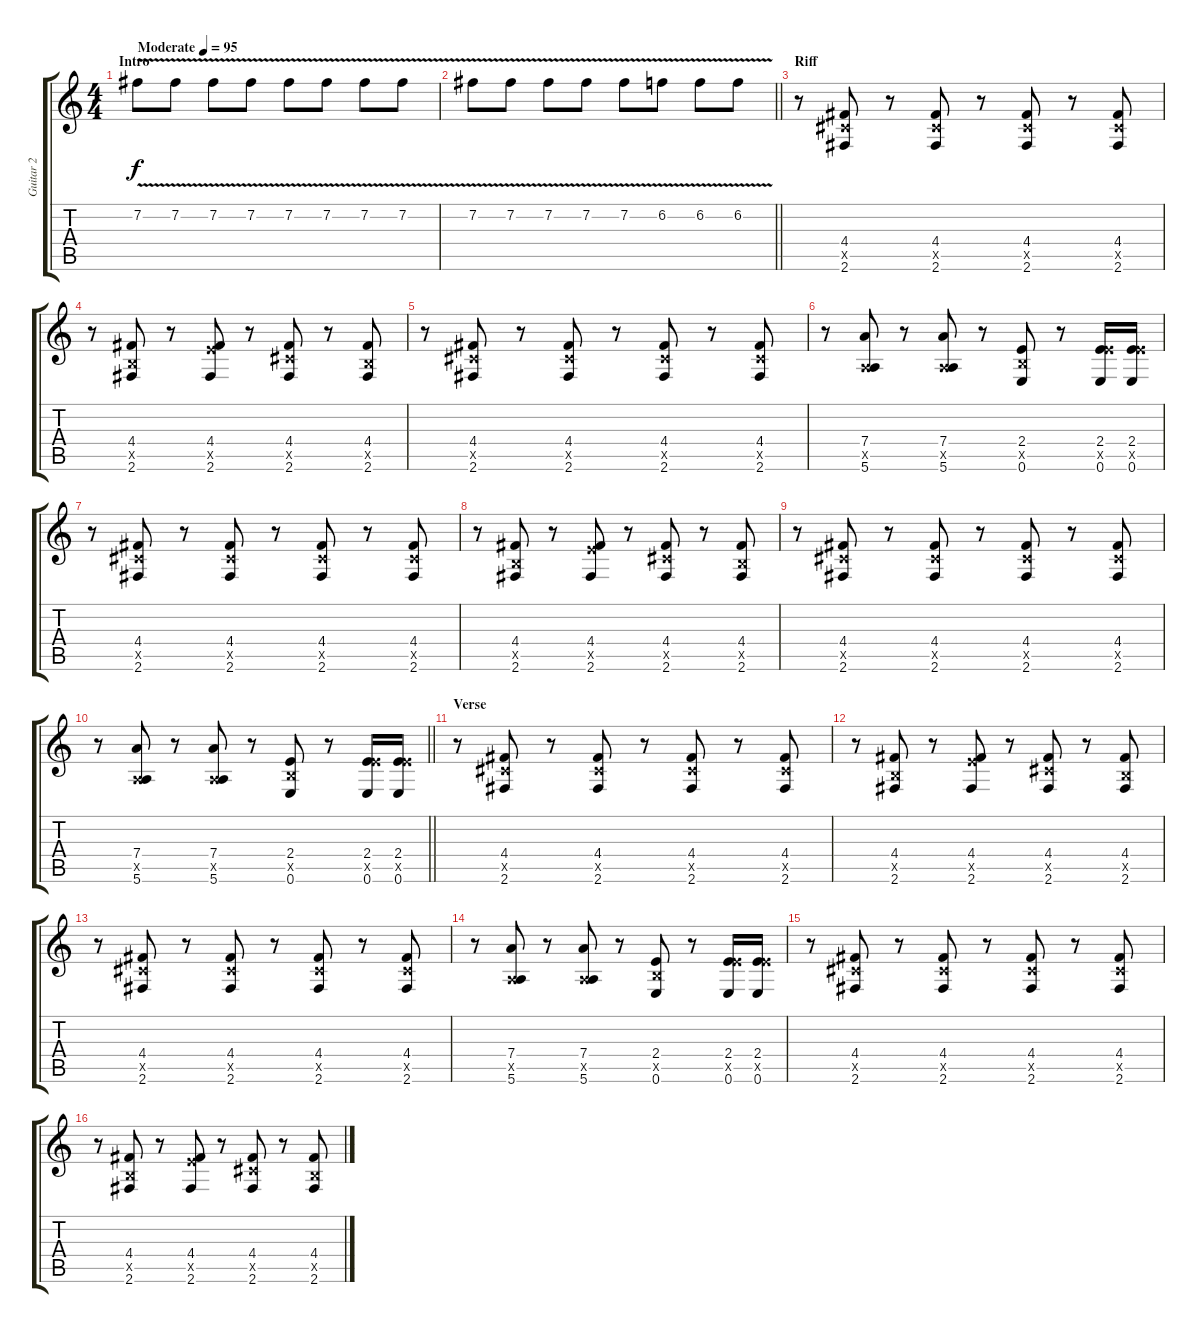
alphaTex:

\track ("Guitar 2" "Guitar 2") {instrument overdrivenguitar bank 255}
\staff {score tabs}
\tuning (E4 B3 G3 D3 A2 E2) {hide}
\ts (4 4)
\section ("" "Intro")
\tempo (95 "Moderate")
\clef g2
\ks c
7.2{v}.8{dy f instrument overdrivenguitar} 7.2{v}.8 7.2{v}.8 7.2{v}.8 7.2{v}.8 7.2{v}.8 7.2{v}.8 7.2{v}.8 |
\barLineRight lightlight
7.2{v}.8 7.2{v}.8 7.2{v}.8 7.2{v}.8 7.2{v}.8 6.2{v}.8 6.2{v}.8 6.2{v}.8 |
\section ("" "Riff")
r.8 (4.4 4.5{x} 2.6).8 r.8 (4.4 4.5{x} 2.6).8 r.8 (4.4 4.5{x} 2.6).8 r.8 (4.4 4.5{x} 2.6).8 |
r.8 (4.4 2.5{x} 2.6).8 r.8 (4.4 7.5{x} 2.6).8 r.8 (4.4 4.5{x} 2.6).8 r.8 (4.4 2.5{x} 2.6).8 |
r.8 (4.4 4.5{x} 2.6).8 r.8 (4.4 4.5{x} 2.6).8 r.8 (4.4 4.5{x} 2.6).8 r.8 (4.4 4.5{x} 2.6).8 |
r.8 (7.4 0.5{x} 5.6).8 r.8 (7.4 0.5{x} 5.6).8 r.8 (2.4 2.5{x} 0.6).8 r.8 (2.4 7.5{x} 0.6).16 (2.4 7.5{x} 0.6).16 |
r.8 (4.4 4.5{x} 2.6).8 r.8 (4.4 4.5{x} 2.6).8 r.8 (4.4 4.5{x} 2.6).8 r.8 (4.4 4.5{x} 2.6).8 |
r.8 (4.4 2.5{x} 2.6).8 r.8 (4.4 7.5{x} 2.6).8 r.8 (4.4 4.5{x} 2.6).8 r.8 (4.4 2.5{x} 2.6).8 |
r.8 (4.4 4.5{x} 2.6).8 r.8 (4.4 4.5{x} 2.6).8 r.8 (4.4 4.5{x} 2.6).8 r.8 (4.4 4.5{x} 2.6).8 |
\barLineRight lightlight
r.8 (7.4 0.5{x} 5.6).8 r.8 (7.4 0.5{x} 5.6).8 r.8 (2.4 2.5{x} 0.6).8 r.8 (2.4 7.5{x} 0.6).16 (2.4 7.5{x} 0.6).16 |
\section ("" "Verse")
r.8 (4.4 4.5{x} 2.6).8 r.8 (4.4 4.5{x} 2.6).8 r.8 (4.4 4.5{x} 2.6).8 r.8 (4.4 4.5{x} 2.6).8 |
r.8 (4.4 2.5{x} 2.6).8 r.8 (4.4 7.5{x} 2.6).8 r.8 (4.4 4.5{x} 2.6).8 r.8 (4.4 2.5{x} 2.6).8 |
r.8 (4.4 4.5{x} 2.6).8 r.8 (4.4 4.5{x} 2.6).8 r.8 (4.4 4.5{x} 2.6).8 r.8 (4.4 4.5{x} 2.6).8 |
r.8 (7.4 0.5{x} 5.6).8 r.8 (7.4 0.5{x} 5.6).8 r.8 (2.4 2.5{x} 0.6).8 r.8 (2.4 7.5{x} 0.6).16 (2.4 7.5{x} 0.6).16 |
r.8 (4.4 4.5{x} 2.6).8 r.8 (4.4 4.5{x} 2.6).8 r.8 (4.4 4.5{x} 2.6).8 r.8 (4.4 4.5{x} 2.6).8 |
r.8 (4.4 2.5{x} 2.6).8 r.8 (4.4 7.5{x} 2.6).8 r.8 (4.4 4.5{x} 2.6).8 r.8 (4.4 2.5{x} 2.6).8
